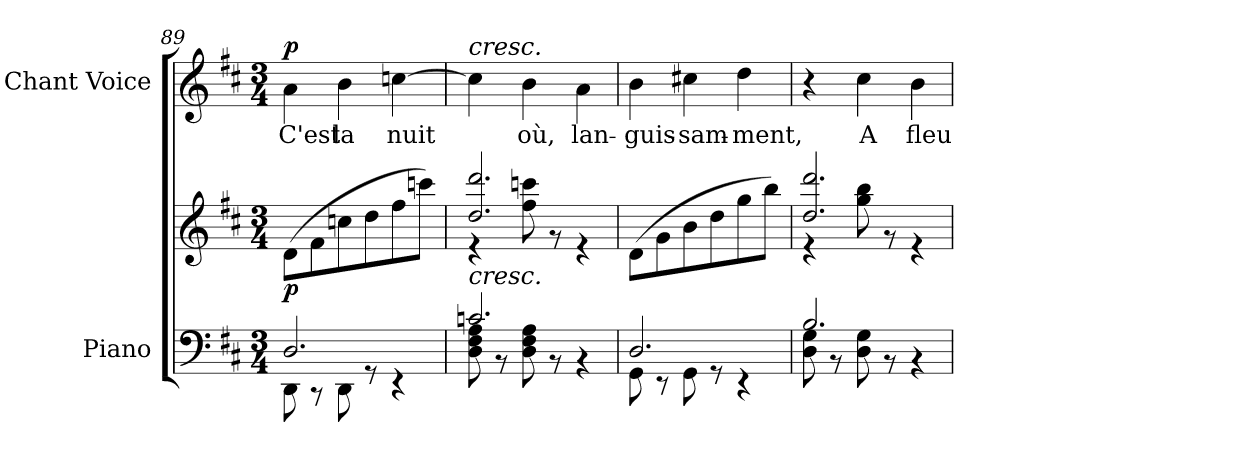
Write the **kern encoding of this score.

**kern	**kern	**dynam	**kern	**text	**dynam
*part2	*part2	*part2	*part1	*part1	*part1
*staff3	*staff2	*staff2/3	*staff1	*staff1	*staff1
*I"Piano	*	*	*I"Chant Voice	*	*
*I'Pno	*	*	*	*	*
*clefF4	*clefG2	*	*clefG2	*	*
*k[f#c#]	*k[f#c#]	*	*k[f#c#]	*	*
*M3/4	*M3/4	*	*M3/4	*	*
=89	=89	=89	=89	=89	=89
*^	*	*	*	*	*
!	!	!	!LO:DY:b	!	!	!LO:DY:a
2.D/	8DD\	(8d\L	p	4a\	C'est	p
.	8r	8f#\	.	.	.	.
.	8DD\	8ccn\	.	4b\	la	.
.	8r	8dd\	.	.	.	.
.	4r	8ff#\	.	[4ccn\	nuit	.
.	.	8cccn\J)	.	.	.	.
=90	=90	=90	=90	=90	=90	=90
*	*	*^	*	*	*	*
!	!	!	!	!	!LO:TX:a:i:t=cresc.	!	!
!	!	!LO:TX:b:i:t=cresc.	!	!	!	!	!
2.cn/	8D\ 8F#\ 8A\	2.dd/ 2.ddd/	4r	.	4ccn\]	.	.
.	8r	.	.	.	.	.	.
.	8D\ 8F#\ 8A\	.	8ff#\ 8cccn\	.	4b\	où,	.
.	8r	.	8r	.	.	.	.
.	4r	.	4r	.	4a\	lan-	.
*	*	*v	*v	*	*	*	*
=91	=91	=91	=91	=91	=91	=91
2.D/	8GG\	(8d\L	.	4b\	-guis-	.
.	8r	8g\	.	.	.	.
.	8GG\	8b\	.	4cc#X\	-sam-	.
.	8r	8dd\	.	.	.	.
.	4r	8gg\	.	4dd\	-ment,	.
.	.	8bb\J)	.	.	.	.
=92	=92	=92	=92	=92	=92	=92
*	*	*^	*	*	*	*
2.B/	8D\ 8G\	2.dd/ 2.ddd/	4r	.	4r	.	.
.	8r	.	.	.	.	.	.
.	8D\ 8G\	.	8gg\ 8bb\	.	4cc#\	A	.
.	8r	.	8r	.	.	.	.
.	4r	.	4r	.	4b\	fleu-	.
*v	*v	*	*	*	*	*	*
*	*v	*v	*	*	*	*
=	=	=	=	=	=
*-	*-	*-	*-	*-	*-
